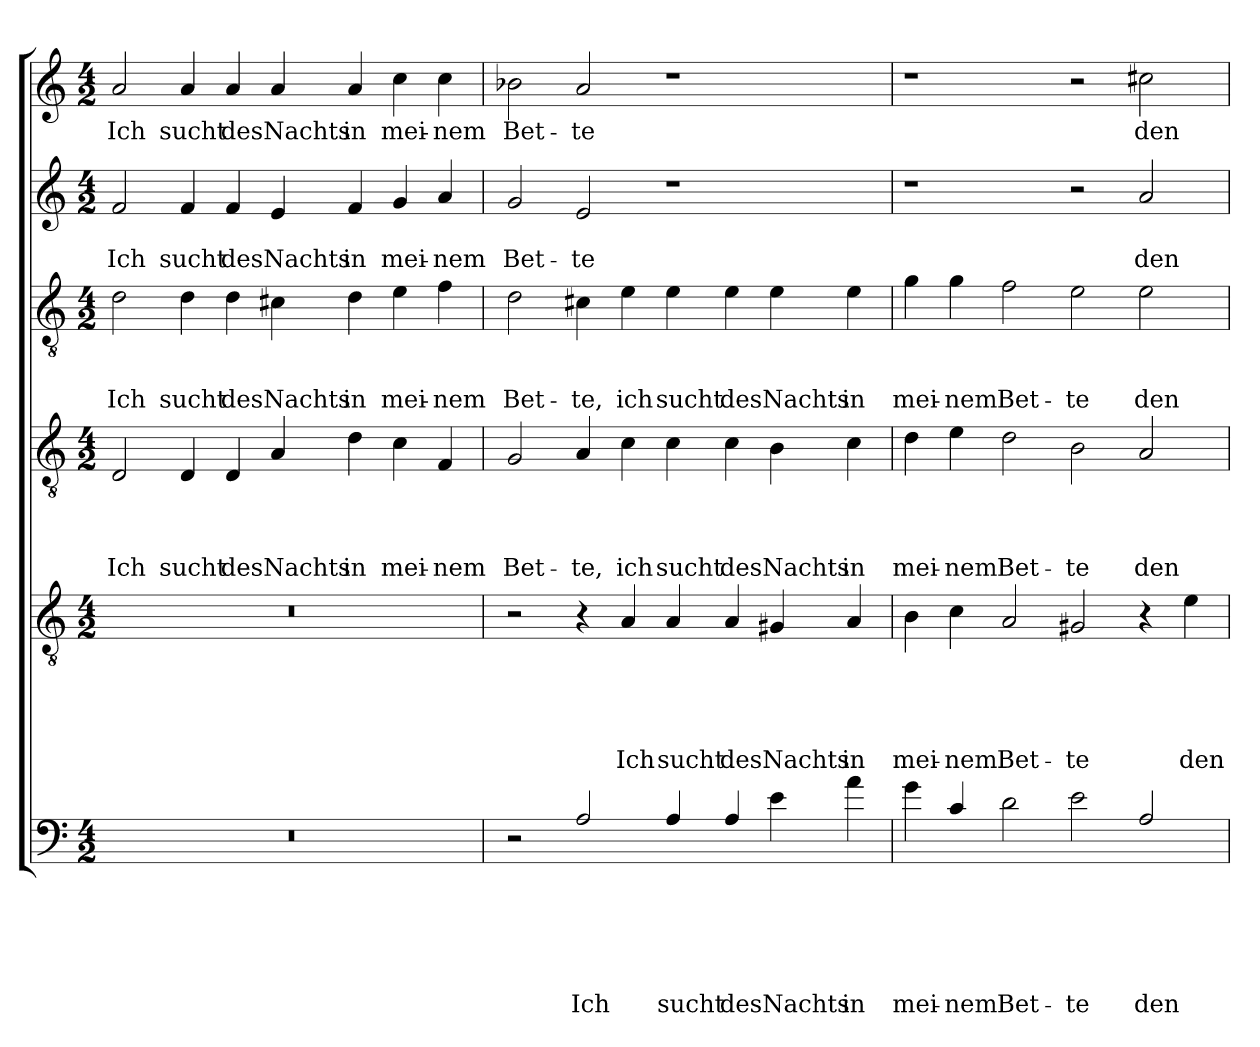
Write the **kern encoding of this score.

**kern	**text	**text	**text	**text	**text	**text	**kern	**text	**text	**text	**text	**text	**kern	**text	**text	**text	**text	**kern	**text	**text	**text	**kern	**text	**text	**kern	**text
*part6	*part6	*part6	*part6	*part6	*part6	*part6	*part5	*part5	*part5	*part5	*part5	*part5	*part4	*part4	*part4	*part4	*part4	*part3	*part3	*part3	*part3	*part2	*part2	*part2	*part1	*part1
*staff6	*staff6	*staff6	*staff6	*staff6	*staff6	*staff6	*staff5	*staff5	*staff5	*staff5	*staff5	*staff5	*staff4	*staff4	*staff4	*staff4	*staff4	*staff3	*staff3	*staff3	*staff3	*staff2	*staff2	*staff2	*staff1	*staff1
*clefF4	*	*	*	*	*	*	*clefGv2	*	*	*	*	*	*clefGv2	*	*	*	*	*clefGv2	*	*	*	*clefG2	*	*	*clefG2	*
*ITrd8c14	*	*	*	*	*	*	*	*	*	*	*	*	*	*	*	*	*	*	*	*	*	*	*	*	*	*
*k[]	*	*	*	*	*	*	*k[]	*	*	*	*	*	*k[]	*	*	*	*	*k[]	*	*	*	*k[]	*	*	*k[]	*
*C:	*	*	*	*	*	*	*C:	*	*	*	*	*	*C:	*	*	*	*	*C:	*	*	*	*C:	*	*	*C:	*
*M4/2	*	*	*	*	*	*	*M4/2	*	*	*	*	*	*M4/2	*	*	*	*	*M4/2	*	*	*	*M4/2	*	*	*M4/2	*
=1	=1	=1	=1	=1	=1	=1	=1	=1	=1	=1	=1	=1	=1	=1	=1	=1	=1	=1	=1	=1	=1	=1	=1	=1	=1	=1
!	!	!	!	!	!	!	!	!	!	!	!	!	!	!	!	!	!LO:LY:b	!	!	!	!LO:LY:b	!	!	!LO:LY:b	!	!LO:LY:b
0r	.	.	.	.	.	.	0r	.	.	.	.	.	2D/	.	.	.	Ich	2d\	.	.	Ich	2f/	.	Ich	2a/	Ich
!	!	!	!	!	!	!	!	!	!	!	!	!	!	!	!	!	!LO:LY:b	!	!	!	!LO:LY:b	!	!	!LO:LY:b	!	!LO:LY:b
.	.	.	.	.	.	.	.	.	.	.	.	.	4D/	.	.	.	sucht	4d\	.	.	sucht	4f/	.	sucht	4a/	sucht
!	!	!	!	!	!	!	!	!	!	!	!	!	!	!	!	!	!LO:LY:b	!	!	!	!LO:LY:b	!	!	!LO:LY:b	!	!LO:LY:b
.	.	.	.	.	.	.	.	.	.	.	.	.	4D/	.	.	.	des	4d\	.	.	des	4f/	.	des	4a/	des
!	!	!	!	!	!	!	!	!	!	!	!	!	!	!	!	!	!LO:LY:b	!	!	!	!LO:LY:b	!	!	!LO:LY:b	!	!LO:LY:b
.	.	.	.	.	.	.	.	.	.	.	.	.	4A/	.	.	.	Nachts	4c#X\	.	.	Nachts	4e/	.	Nachts	4a/	Nachts
!	!	!	!	!	!	!	!	!	!	!	!	!	!	!	!	!	!LO:LY:b	!	!	!	!LO:LY:b	!	!	!LO:LY:b	!	!LO:LY:b
.	.	.	.	.	.	.	.	.	.	.	.	.	4d\	.	.	.	in	4d\	.	.	in	4f/	.	in	4a/	in
!	!	!	!	!	!	!	!	!	!	!	!	!	!	!	!	!	!LO:LY:b	!	!	!	!LO:LY:b	!	!	!LO:LY:b	!	!LO:LY:b
.	.	.	.	.	.	.	.	.	.	.	.	.	4c\	.	.	.	mei-	4e\	.	.	mei-	4g/	.	mei-	4cc\	mei-
!	!	!	!	!	!	!	!	!	!	!	!	!	!	!	!	!	!LO:LY:b	!	!	!	!LO:LY:b	!	!	!LO:LY:b	!	!LO:LY:b
.	.	.	.	.	.	.	.	.	.	.	.	.	4F/	.	.	.	-nem	4f\	.	.	-nem	4a/	.	-nem	4cc\	-nem
=2	=2	=2	=2	=2	=2	=2	=2	=2	=2	=2	=2	=2	=2	=2	=2	=2	=2	=2	=2	=2	=2	=2	=2	=2	=2	=2
!	!	!	!	!	!	!	!	!	!	!	!	!	!	!	!	!	!LO:LY:b	!	!	!	!LO:LY:b	!	!	!LO:LY:b	!	!LO:LY:b
2r	.	.	.	.	.	.	2r	.	.	.	.	.	2G/	.	.	.	Bet-	2d\	.	.	Bet-	2g/	.	Bet-	2b-X\	Bet-
!	!	!	!	!	!	!LO:LY:b	!	!	!	!	!	!	!	!	!	!	!LO:LY:b	!	!	!	!LO:LY:b	!	!	!LO:LY:b	!	!LO:LY:b
2AA/	.	.	.	.	.	Ich	4r	.	.	.	.	.	4A/	.	.	.	-te,	4c#X\	.	.	-te,	2e/	.	-te	2a/	-te
!	!	!	!	!	!	!	!	!	!	!	!	!LO:LY:b	!	!	!	!	!LO:LY:b	!	!	!	!LO:LY:b	!	!	!	!	!
.	.	.	.	.	.	.	4A/	.	.	.	.	Ich	4c\	.	.	.	ich	4e\	.	.	ich	.	.	.	.	.
!	!	!	!	!	!	!LO:LY:b	!	!	!	!	!	!LO:LY:b	!	!	!	!	!LO:LY:b	!	!	!	!LO:LY:b	!	!	!	!	!
4AA/	.	.	.	.	.	sucht	4A/	.	.	.	.	sucht	4c\	.	.	.	sucht	4e\	.	.	sucht	1r	.	.	1r	.
!	!	!	!	!	!	!LO:LY:b	!	!	!	!	!	!LO:LY:b	!	!	!	!	!LO:LY:b	!	!	!	!LO:LY:b	!	!	!	!	!
4AA/	.	.	.	.	.	des	4A/	.	.	.	.	des	4c\	.	.	.	des	4e\	.	.	des	.	.	.	.	.
!	!	!	!	!	!	!LO:LY:b	!	!	!	!	!	!LO:LY:b	!	!	!	!	!LO:LY:b	!	!	!	!LO:LY:b	!	!	!	!	!
4E\	.	.	.	.	.	Nachts	4G#X/	.	.	.	.	Nachts	4B\	.	.	.	Nachts	4e\	.	.	Nachts	.	.	.	.	.
!	!	!	!	!	!	!LO:LY:b	!	!	!	!	!	!LO:LY:b	!	!	!	!	!LO:LY:b	!	!	!	!LO:LY:b	!	!	!	!	!
4A\	.	.	.	.	.	in	4A/	.	.	.	.	in	4c\	.	.	.	in	4e\	.	.	in	.	.	.	.	.
=3	=3	=3	=3	=3	=3	=3	=3	=3	=3	=3	=3	=3	=3	=3	=3	=3	=3	=3	=3	=3	=3	=3	=3	=3	=3	=3
!	!	!	!	!	!	!LO:LY:b	!	!	!	!	!	!LO:LY:b	!	!	!	!	!LO:LY:b	!	!	!	!LO:LY:b	!	!	!	!	!
4G\	.	.	.	.	.	mei-	4B\	.	.	.	.	mei-	4d\	.	.	.	mei-	4g\	.	.	mei-	1r	.	.	1r	.
!	!	!	!	!	!	!LO:LY:b	!	!	!	!	!	!LO:LY:b	!	!	!	!	!LO:LY:b	!	!	!	!LO:LY:b	!	!	!	!	!
4C/	.	.	.	.	.	-nem	4c\	.	.	.	.	-nem	4e\	.	.	.	-nem	4g\	.	.	-nem	.	.	.	.	.
!	!	!	!	!	!	!LO:LY:b	!	!	!	!	!	!LO:LY:b	!	!	!	!	!LO:LY:b	!	!	!	!LO:LY:b	!	!	!	!	!
2D\	.	.	.	.	.	Bet-	2A/	.	.	.	.	Bet-	2d\	.	.	.	Bet-	2f\	.	.	Bet-	.	.	.	.	.
!	!	!	!	!	!	!LO:LY:b	!	!	!	!	!	!LO:LY:b	!	!	!	!	!LO:LY:b	!	!	!	!LO:LY:b	!	!	!	!	!
2E\	.	.	.	.	.	-te	2G#X/	.	.	.	.	-te	2B\	.	.	.	-te	2e\	.	.	-te	2r	.	.	2r	.
!	!	!	!	!	!	!LO:LY:b	!	!	!	!	!	!	!	!	!	!	!LO:LY:b	!	!	!	!LO:LY:b	!	!	!LO:LY:b	!	!LO:LY:b
2AA/	.	.	.	.	.	den	4r	.	.	.	.	.	2A/	.	.	.	den	2e\	.	.	den	2a/	.	den	2cc#X\	den
!	!	!	!	!	!	!	!	!	!	!	!	!LO:LY:b	!	!	!	!	!	!	!	!	!	!	!	!	!	!
.	.	.	.	.	.	.	4e\	.	.	.	.	den	.	.	.	.	.	.	.	.	.	.	.	.	.	.
=	=	=	=	=	=	=	=	=	=	=	=	=	=	=	=	=	=	=	=	=	=	=	=	=	=	=
*-	*-	*-	*-	*-	*-	*-	*-	*-	*-	*-	*-	*-	*-	*-	*-	*-	*-	*-	*-	*-	*-	*-	*-	*-	*-	*-
